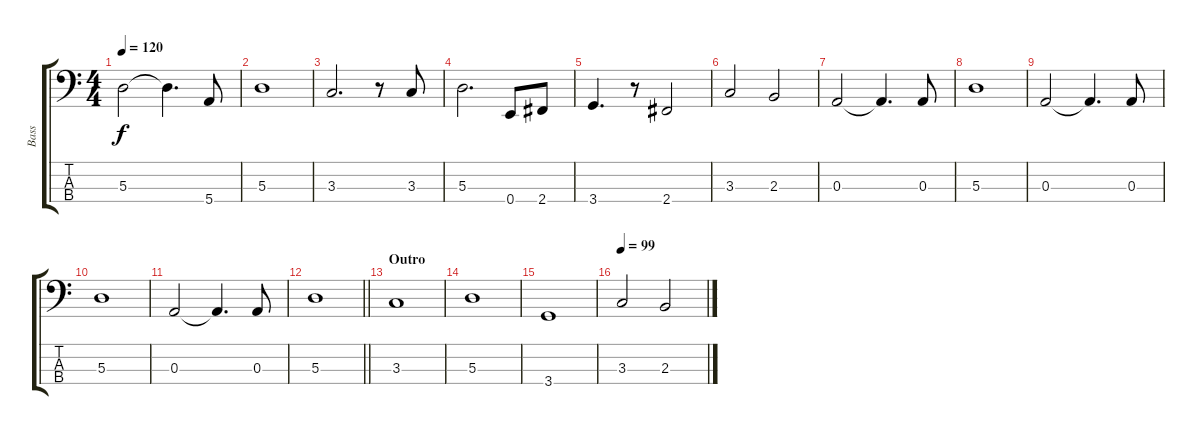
\track ("Bass" "Bass") {instrument electricbassfinger}
\staff {score tabs}
\tuning (G2 D2 A1 E1) {hide}
\ts (4 4)
\tempo 120
\clef f4
\ks c
5.3.2{dy f} 5.3{t}.4{d} 5.4.8 |
5.3.1 |
3.3.2{d} r.8 3.3.8 |
5.3.2{d} 0.4.8 2.4.8 |
3.4.4{d} r.8 2.4.2 |
3.3.2 2.3.2 |
0.3.2 0.3{t}.4{d} 0.3.8 |
5.3.1 |
0.3.2 0.3{t}.4{d} 0.3.8 |
5.3.1 |
0.3.2 0.3{t}.4{d} 0.3.8 |
\barLineRight lightlight
5.3.1 |
\section ("" "Outro")
3.3.1 |
5.3.1 |
3.4.1 |
\tempo 99
3.3.2 2.3.2
